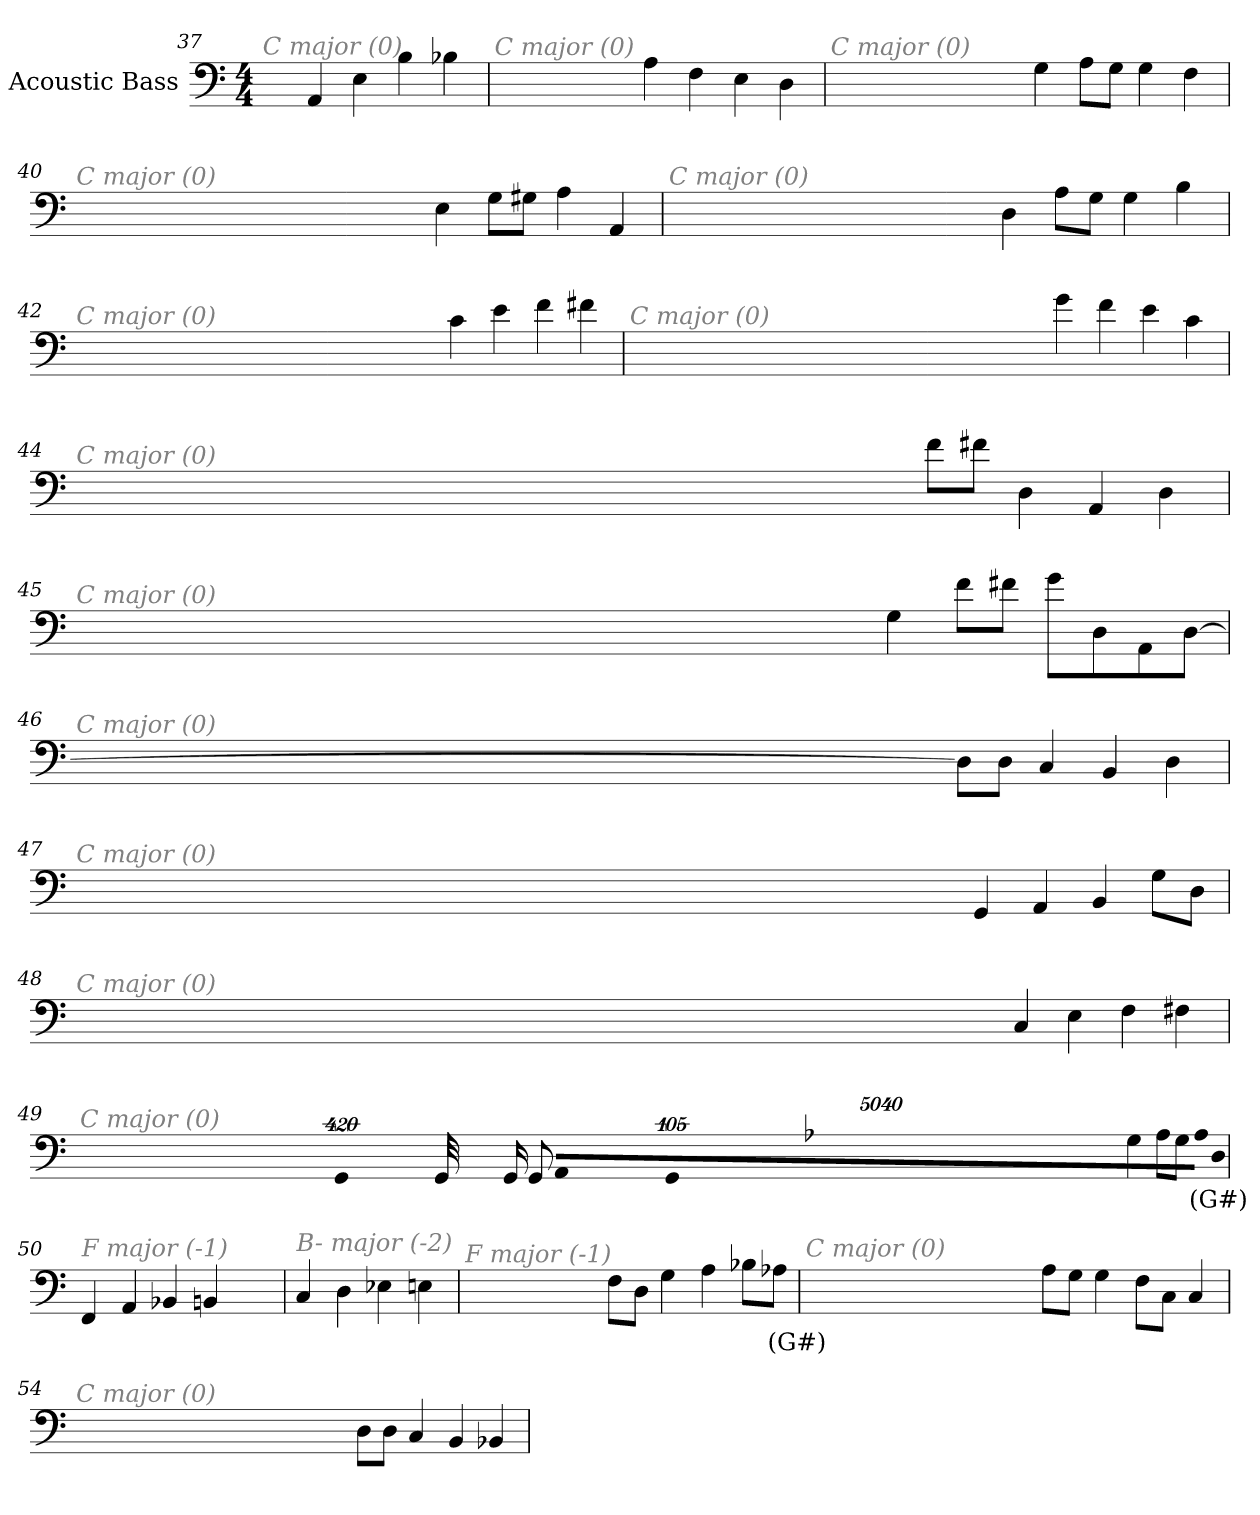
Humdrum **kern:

**kern	**text
*part1	*part1
*staff1	*staff1
*I"Acoustic Bass	*
*clefF4	*
*ITrd7c12	*
*k[]	*
*C:	*
*M4/4	*
=37	=37
!LO:TX:i:color=#808080:t=C major (0)	!
4AAA	.
4EE	.
4BB	.
4BB-X	.
=38	=38
!LO:TX:i:color=#808080:t=C major (0)	!
4AA	.
4FF	.
4EE	.
4DD	.
=39	=39
!LO:TX:i:color=#808080:t=C major (0)	!
4GG	.
8AAL	.
8GGJ	.
4GG	.
4FF	.
=40	=40
!LO:TX:i:color=#808080:t=C major (0)	!
4EE	.
8GGL	.
8GG#XJ	.
4AA	.
4AAA	.
=41	=41
!LO:TX:i:color=#808080:t=C major (0)	!
4DD	.
8AAL	.
8GGJ	.
4GG	.
4BB	.
=42	=42
!LO:TX:i:color=#808080:t=C major (0)	!
4C	.
4E	.
4F	.
4F#X	.
=43	=43
!LO:TX:i:color=#808080:t=C major (0)	!
4G	.
4F	.
4E	.
4C	.
=44	=44
!LO:TX:i:color=#808080:t=C major (0)	!
8FL	.
8F#XJ	.
4DD	.
4AAA	.
4DD	.
=45	=45
!LO:TX:i:color=#808080:t=C major (0)	!
4GG	.
8FL	.
8F#XJ	.
8GL	.
8DD	.
8AAA	.
[8DDJ	.
=46	=46
!LO:TX:i:color=#808080:t=C major (0)	!
8DDL]	.
8DDJ	.
4CC	.
4BBB	.
4DD	.
=47	=47
!LO:TX:i:color=#808080:t=C major (0)	!
4GGG	.
4AAA	.
4BBB	.
8GGL	.
8DDJ	.
=48	=48
!LO:TX:i:color=#808080:t=C major (0)	!
4CC	.
4EE	.
4FF	.
4FF#X	.
=49	=49
!LO:TX:i:color=#808080:t=C major (0)	!
4GG	.
8AAL	.
8GGJ	.
!LO:N:vis=8	!
40320%3347AA-XiL	(G#)
!LO:N:vis=8	!
40320%3347DD	.
!LO:N:vis=8	!
40320%3347AAAJ	.
!LO:N:vis=1024	!
[13440%13GGG	.
8GGG_	.
16GGG_	.
32GGG_	.
!LO:N:vis=1024%31	!
13440%407GGG]	.
=50	=50
!LO:TX:i:color=#808080:t=F major (-1)	!
4FFF	.
4AAA	.
4BBB-X	.
4BBBn	.
=51	=51
!LO:TX:i:color=#808080:t=B- major (-2)	!
4CC	.
4DD	.
4EE-X	.
4EEn	.
=52	=52
!LO:TX:i:color=#808080:t=F major (-1)	!
8FFL	.
8DDJ	.
4GG	.
4AA	.
8BB-XL	.
8AA-XiJ	(G#)
=53	=53
!LO:TX:i:color=#808080:t=C major (0)	!
8AAL	.
8GGJ	.
4GG	.
8FFL	.
8CCJ	.
4CC	.
=54	=54
!LO:TX:i:color=#808080:t=C major (0)	!
8DDL	.
8DDJ	.
4CC	.
4BBB	.
4BBB-X	.
=	=
*-	*-
